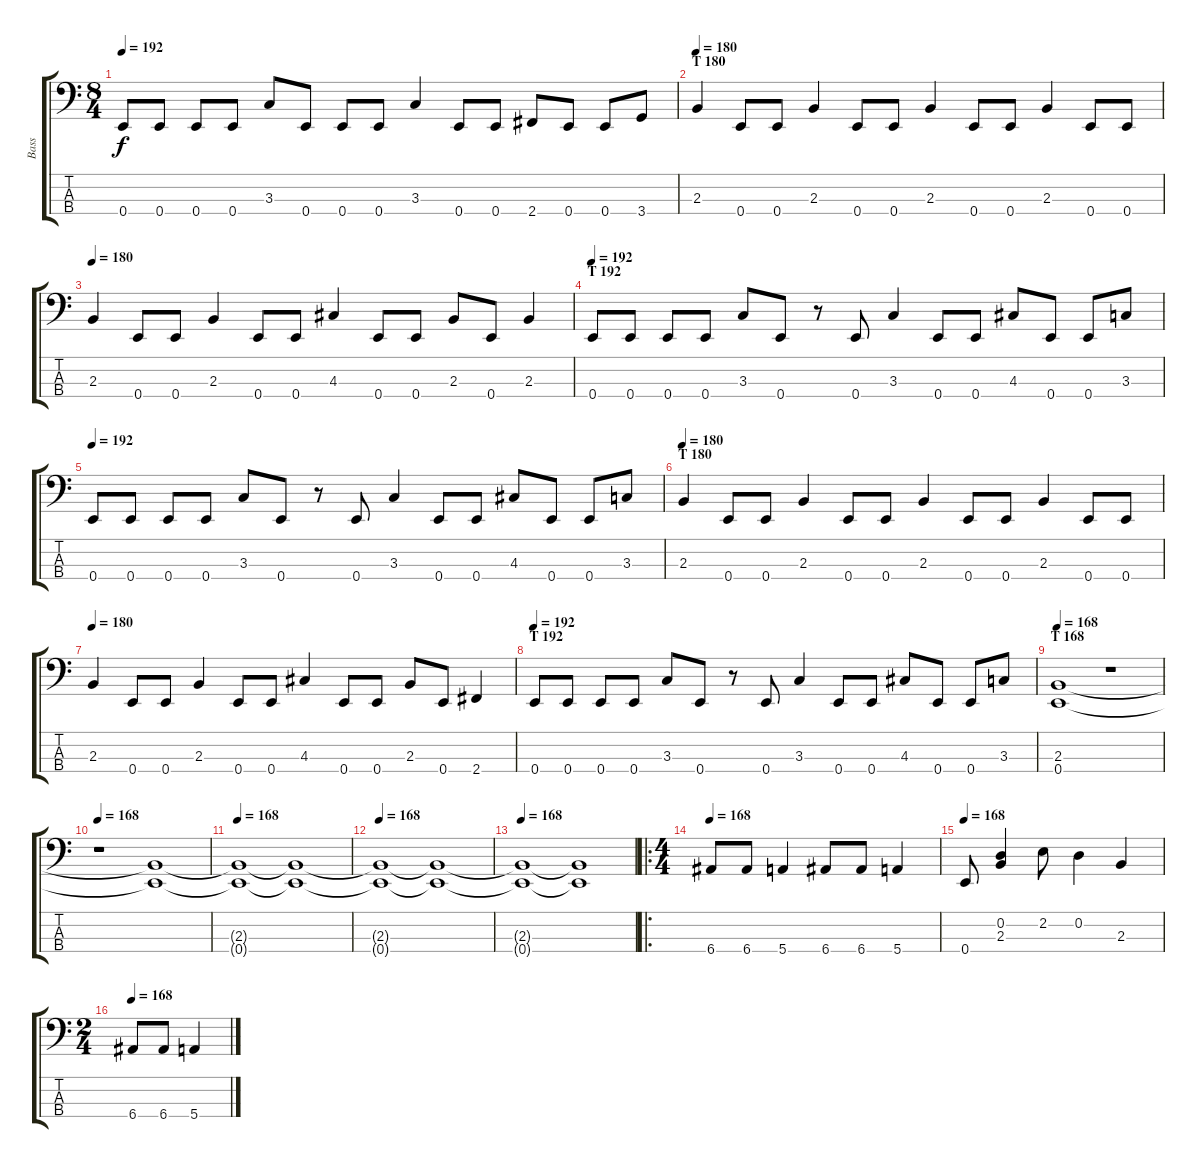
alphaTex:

\track ("Bass" "Bass") {instrument electricbassfinger}
\staff {score tabs}
\tuning (G2 D2 A1 E1) {hide}
\ts (8 4)
\tempo 192
\clef f4
\ks c
0.4.8{dy f} 0.4.8 0.4.8 0.4.8 3.3.8 0.4.8 0.4.8 0.4.8 3.3.4 0.4.8 0.4.8 2.4.8 0.4.8 0.4.8 3.4.8 |
\section ("" "T 180")
\tempo 180
2.3.4 0.4.8 0.4.8 2.3.4 0.4.8 0.4.8 2.3.4 0.4.8 0.4.8 2.3.4 0.4.8 0.4.8 |
\tempo 180
2.3.4 0.4.8 0.4.8 2.3.4 0.4.8 0.4.8 4.3.4 0.4.8 0.4.8 2.3.8 0.4.8 2.3.4 |
\section ("" "T 192")
\tempo 192
0.4.8 0.4.8 0.4.8 0.4.8 3.3.8 0.4.8 r.8 0.4.8 3.3.4 0.4.8 0.4.8 4.3.8 0.4.8 0.4.8 3.3.8 |
\tempo 192
0.4.8 0.4.8 0.4.8 0.4.8 3.3.8 0.4.8 r.8 0.4.8 3.3.4 0.4.8 0.4.8 4.3.8 0.4.8 0.4.8 3.3.8 |
\section ("" "T 180")
\tempo 180
2.3.4 0.4.8 0.4.8 2.3.4 0.4.8 0.4.8 2.3.4 0.4.8 0.4.8 2.3.4 0.4.8 0.4.8 |
\tempo 180
2.3.4 0.4.8 0.4.8 2.3.4 0.4.8 0.4.8 4.3.4 0.4.8 0.4.8 2.3.8 0.4.8 2.4.4 |
\section ("" "T 192")
\tempo 192
0.4.8 0.4.8 0.4.8 0.4.8 3.3.8 0.4.8 r.8 0.4.8 3.3.4 0.4.8 0.4.8 4.3.8 0.4.8 0.4.8 3.3.8 |
\section ("" "T 168")
\tempo 168
(2.3 0.4).1 r.1 |
\tempo 168
r.1 (2.3{t} 0.4{t}).1 |
\tempo 168
(2.3{t} 0.4{t}).1 (2.3{t} 0.4{t}).1 |
\tempo 168
(2.3{t} 0.4{t}).1 (2.3{t} 0.4{t}).1 |
\tempo 168
(2.3{t} 0.4{t}).1 (2.3{t} 0.4{t}).1 |
\ro
\ts (4 4)
\tempo 168
6.4.8 6.4.8 5.4.4 6.4.8 6.4.8 5.4.4 |
\tempo 168
0.4.8 (0.2 2.3).4 2.2.8 0.2.4 2.3.4 |
\ts (2 4)
\tempo 168
6.4.8 6.4.8 5.4.4
